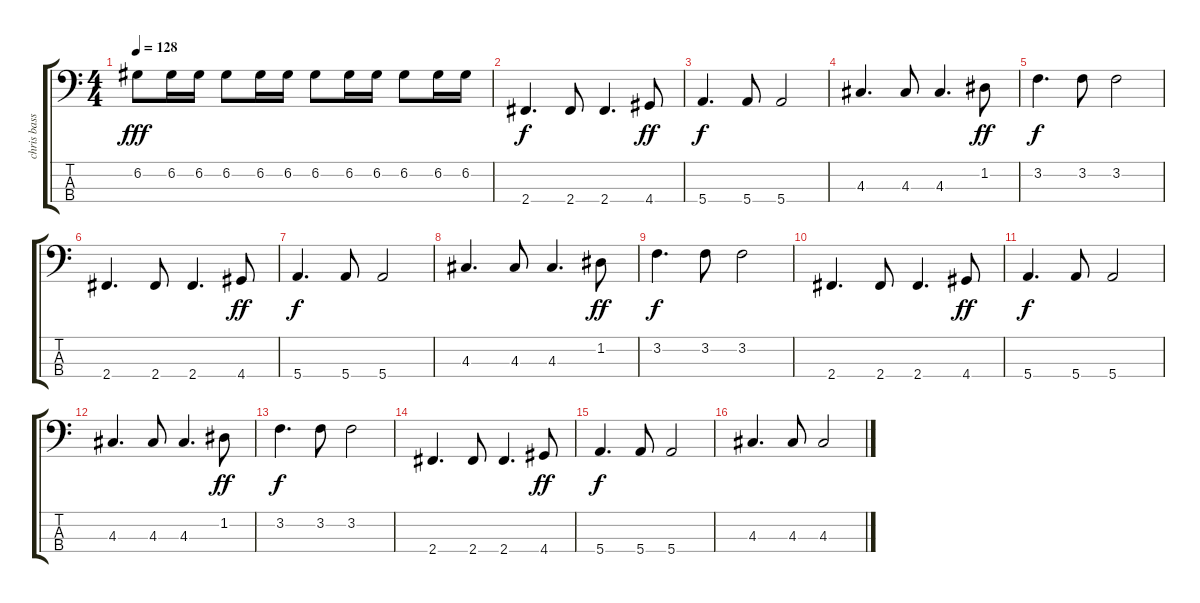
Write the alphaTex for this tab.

\track ("chris bass1" "chris bass") {instrument electricbassfinger}
\staff {score tabs}
\tuning (G2 D2 A1 E1) {hide}
\ts (4 4)
\tempo 128
\clef f4
\ks c
6.2.8{dy fff} 6.2.16 6.2.16 6.2.8 6.2.16 6.2.16 6.2.8 6.2.16 6.2.16 6.2.8 6.2.16 6.2.16 |
2.4.4{d dy f} 2.4.8 2.4.4{d} 4.4.8{dy ff} |
5.4.4{d dy f} 5.4.8 5.4.2 |
4.3.4{d} 4.3.8 4.3.4{d} 1.2.8{dy ff} |
3.2.4{d dy f} 3.2.8 3.2.2 |
2.4.4{d} 2.4.8 2.4.4{d} 4.4.8{dy ff} |
5.4.4{d dy f} 5.4.8 5.4.2 |
4.3.4{d} 4.3.8 4.3.4{d} 1.2.8{dy ff} |
3.2.4{d dy f} 3.2.8 3.2.2 |
2.4.4{d} 2.4.8 2.4.4{d} 4.4.8{dy ff} |
5.4.4{d dy f} 5.4.8 5.4.2 |
4.3.4{d} 4.3.8 4.3.4{d} 1.2.8{dy ff} |
3.2.4{d dy f} 3.2.8 3.2.2 |
2.4.4{d} 2.4.8 2.4.4{d} 4.4.8{dy ff} |
5.4.4{d dy f} 5.4.8 5.4.2 |
4.3.4{d} 4.3.8 4.3.2
